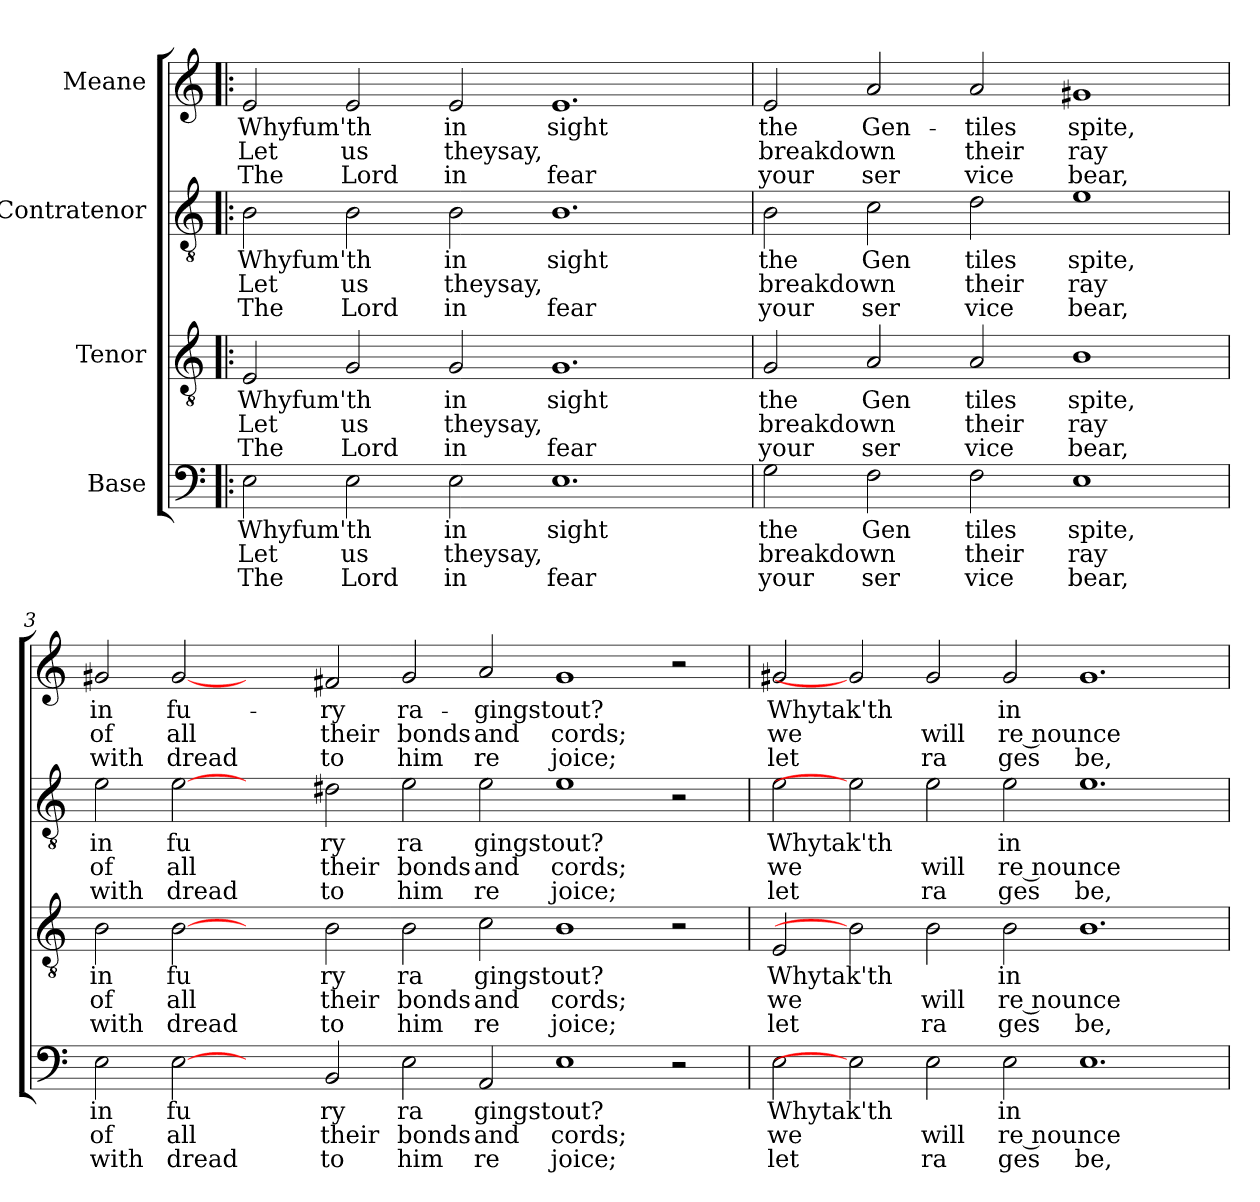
**kern	**text	**text	**text	**kern	**text	**text	**text	**kern	**text	**text	**text	**kern	**text	**text	**text
*part4	*part4	*part4	*part4	*part3	*part3	*part3	*part3	*part2	*part2	*part2	*part2	*part1	*part1	*part1	*part1
*staff4	*staff4	*staff4	*staff4	*staff3	*staff3	*staff3	*staff3	*staff2	*staff2	*staff2	*staff2	*staff1	*staff1	*staff1	*staff1
*I"Base	*	*	*	*I"Tenor	*	*	*	*I"Contratenor	*	*	*	*I"Meane	*	*	*
*clefF4	*	*	*	*clefGv2	*	*	*	*clefGv2	*	*	*	*clefG2	*	*	*
*k[]	*	*	*	*k[]	*	*	*	*k[]	*	*	*	*k[]	*	*	*
*C:	*	*	*	*C:	*	*	*	*C:	*	*	*	*C:	*	*	*
=1!|:	=1!|:	=1!|:	=1!|:	=1!|:	=1!|:	=1!|:	=1!|:	=1!|:	=1!|:	=1!|:	=1!|:	=1!|:	=1!|:	=1!|:	=1!|:
!	!LO:LY:b	!LO:LY:b	!LO:LY:b	!	!LO:LY:b	!LO:LY:b	!LO:LY:b	!	!LO:LY:b	!LO:LY:b	!LO:LY:b	!	!LO:LY:b	!LO:LY:b	!LO:LY:b
2E\	Whyfum'th	Let	The	2E/	Whyfum'th	Let	The	2B\	Whyfum'th	Let	The	2e/	Whyfum'th	Let	The
!	!	!LO:LY:b	!LO:LY:b	!	!	!LO:LY:b	!LO:LY:b	!	!	!LO:LY:b	!LO:LY:b	!	!	!LO:LY:b	!LO:LY:b
2E\	.	us	Lord	2G/	.	us	Lord	2B\	.	us	Lord	2e/	.	us	Lord
!	!LO:LY:b	!LO:LY:b	!LO:LY:b	!	!LO:LY:b	!LO:LY:b	!LO:LY:b	!	!LO:LY:b	!LO:LY:b	!LO:LY:b	!	!LO:LY:b	!LO:LY:b	!LO:LY:b
2E\	in	theysay,	in	2G/	in	theysay,	in	2B\	in	theysay,	in	2e/	in	theysay,	in
!	!LO:LY:b	!	!LO:LY:b	!	!LO:LY:b	!	!LO:LY:b	!	!LO:LY:b	!	!LO:LY:b	!	!LO:LY:b	!	!LO:LY:b
1.E	sight	.	fear	1.G	sight	.	fear	1.B	sight	.	fear	1.e	sight	.	fear
=2	=2	=2	=2	=2	=2	=2	=2	=2	=2	=2	=2	=2	=2	=2	=2
!	!LO:LY:b	!LO:LY:b	!LO:LY:b	!	!LO:LY:b	!LO:LY:b	!LO:LY:b	!	!LO:LY:b	!LO:LY:b	!LO:LY:b	!	!LO:LY:b	!LO:LY:b	!LO:LY:b
2G\	the	breakdown	your	2G/	the	breakdown	your	2B\	the	breakdown	your	2e/	the	breakdown	your
!	!LO:LY:b	!	!LO:LY:b	!	!LO:LY:b	!	!LO:LY:b	!	!LO:LY:b	!	!LO:LY:b	!	!LO:LY:b	!	!LO:LY:b
2F\	Gen	.	ser	2A/	Gen	.	ser	2c\	Gen	.	ser	2a/	Gen-	.	ser
!	!LO:LY:b	!LO:LY:b	!LO:LY:b	!	!LO:LY:b	!LO:LY:b	!LO:LY:b	!	!LO:LY:b	!LO:LY:b	!LO:LY:b	!	!LO:LY:b	!LO:LY:b	!LO:LY:b
2F\	tiles	their	vice	2A/	tiles	their	vice	2d\	tiles	their	vice	2a/	-tiles	their	vice
!	!LO:LY:b	!LO:LY:b	!LO:LY:b	!	!LO:LY:b	!LO:LY:b	!LO:LY:b	!	!LO:LY:b	!LO:LY:b	!LO:LY:b	!	!LO:LY:b	!LO:LY:b	!LO:LY:b
1E	spite,	ray	bear,	1B	spite,	ray	bear,	1e	spite,	ray	bear,	1g#X	spite,	ray	bear,
=3	=3	=3	=3	=3	=3	=3	=3	=3	=3	=3	=3	=3	=3	=3	=3
!	!LO:LY:b	!LO:LY:b	!LO:LY:b	!	!LO:LY:b	!LO:LY:b	!LO:LY:b	!	!LO:LY:b	!LO:LY:b	!LO:LY:b	!	!LO:LY:b	!LO:LY:b	!LO:LY:b
2E\	in	of	with	2B\	in	of	with	2e\	in	of	with	2g#X/	in	of	with
!	!LO:LY:b	!LO:LY:b	!LO:LY:b	!	!LO:LY:b	!LO:LY:b	!LO:LY:b	!	!LO:LY:b	!LO:LY:b	!LO:LY:b	!	!LO:LY:b	!LO:LY:b	!LO:LY:b
[2E	fu	all	dread	[2B	fu	all	dread	[2e	fu	all	dread	[2g#	fu-	all	dread
2ryy	.	.	.	2ryy	.	.	.	2ryy	.	.	.	2ryy	.	.	.
!	!LO:LY:b	!LO:LY:b	!LO:LY:b	!	!LO:LY:b	!LO:LY:b	!LO:LY:b	!	!LO:LY:b	!LO:LY:b	!LO:LY:b	!	!LO:LY:b	!LO:LY:b	!LO:LY:b
2BB/	ry	their	to	2B\	ry	their	to	2d#X\	ry	their	to	2f#X/	-ry	their	to
!	!LO:LY:b	!LO:LY:b	!LO:LY:b	!	!LO:LY:b	!LO:LY:b	!LO:LY:b	!	!LO:LY:b	!LO:LY:b	!LO:LY:b	!	!LO:LY:b	!LO:LY:b	!LO:LY:b
2E\	ra	bonds	him	2B\	ra	bonds	him	2e\	ra	bonds	him	2g#/	ra-	bonds	him
!	!LO:LY:b	!LO:LY:b	!LO:LY:b	!	!LO:LY:b	!LO:LY:b	!LO:LY:b	!	!LO:LY:b	!LO:LY:b	!LO:LY:b	!	!LO:LY:b	!LO:LY:b	!LO:LY:b
2AA/	gingstout?	and	re	2c\	gingstout?	and	re	2e\	gingstout?	and	re	2a/	-gingstout?	and	re
!	!	!LO:LY:b	!LO:LY:b	!	!	!LO:LY:b	!LO:LY:b	!	!	!LO:LY:b	!LO:LY:b	!	!	!LO:LY:b	!LO:LY:b
1E	.	cords;	joice;	1B	.	cords;	joice;	1e	.	cords;	joice;	1g#	.	cords;	joice;
2r	.	.	.	2r	.	.	.	2r	.	.	.	2r	.	.	.
!!LO:LB:g=z
=4	=4	=4	=4	=4	=4	=4	=4	=4	=4	=4	=4	=4	=4	=4	=4
!	!LO:LY:b	!LO:LY:b	!LO:LY:b	!	!LO:LY:b	!LO:LY:b	!LO:LY:b	!	!LO:LY:b	!LO:LY:b	!LO:LY:b	!	!LO:LY:b	!LO:LY:b	!LO:LY:b
2E\	Whytak'th	we	let	2E/	Whytak'th	we	let	2e\	Whytak'th	we	let	2g#X/	Whytak'th	we	let
2E]	.	.	.	2B]	.	.	.	2e]	.	.	.	2g#]	.	.	.
!	!	!LO:LY:b	!LO:LY:b	!	!	!LO:LY:b	!LO:LY:b	!	!	!LO:LY:b	!LO:LY:b	!	!	!LO:LY:b	!LO:LY:b
2E\	.	will	ra	2B\	.	will	ra	2e\	.	will	ra	2g#/	.	will	ra
!	!LO:LY:b	!LO:LY:b	!LO:LY:b	!	!LO:LY:b	!LO:LY:b	!LO:LY:b	!	!LO:LY:b	!LO:LY:b	!LO:LY:b	!	!LO:LY:b	!LO:LY:b	!LO:LY:b
2E\	in	re nounce	ges	2B\	in	re nounce	ges	2e\	in	re nounce	ges	2g#/	in	re nounce	ges
!	!	!	!LO:LY:b	!	!	!	!LO:LY:b	!	!	!	!LO:LY:b	!	!	!	!LO:LY:b
1.E	.	.	be,	1.B	.	.	be,	1.e	.	.	be,	1.g#	.	.	be,
=	=	=	=	=	=	=	=	=	=	=	=	=	=	=	=
*-	*-	*-	*-	*-	*-	*-	*-	*-	*-	*-	*-	*-	*-	*-	*-
